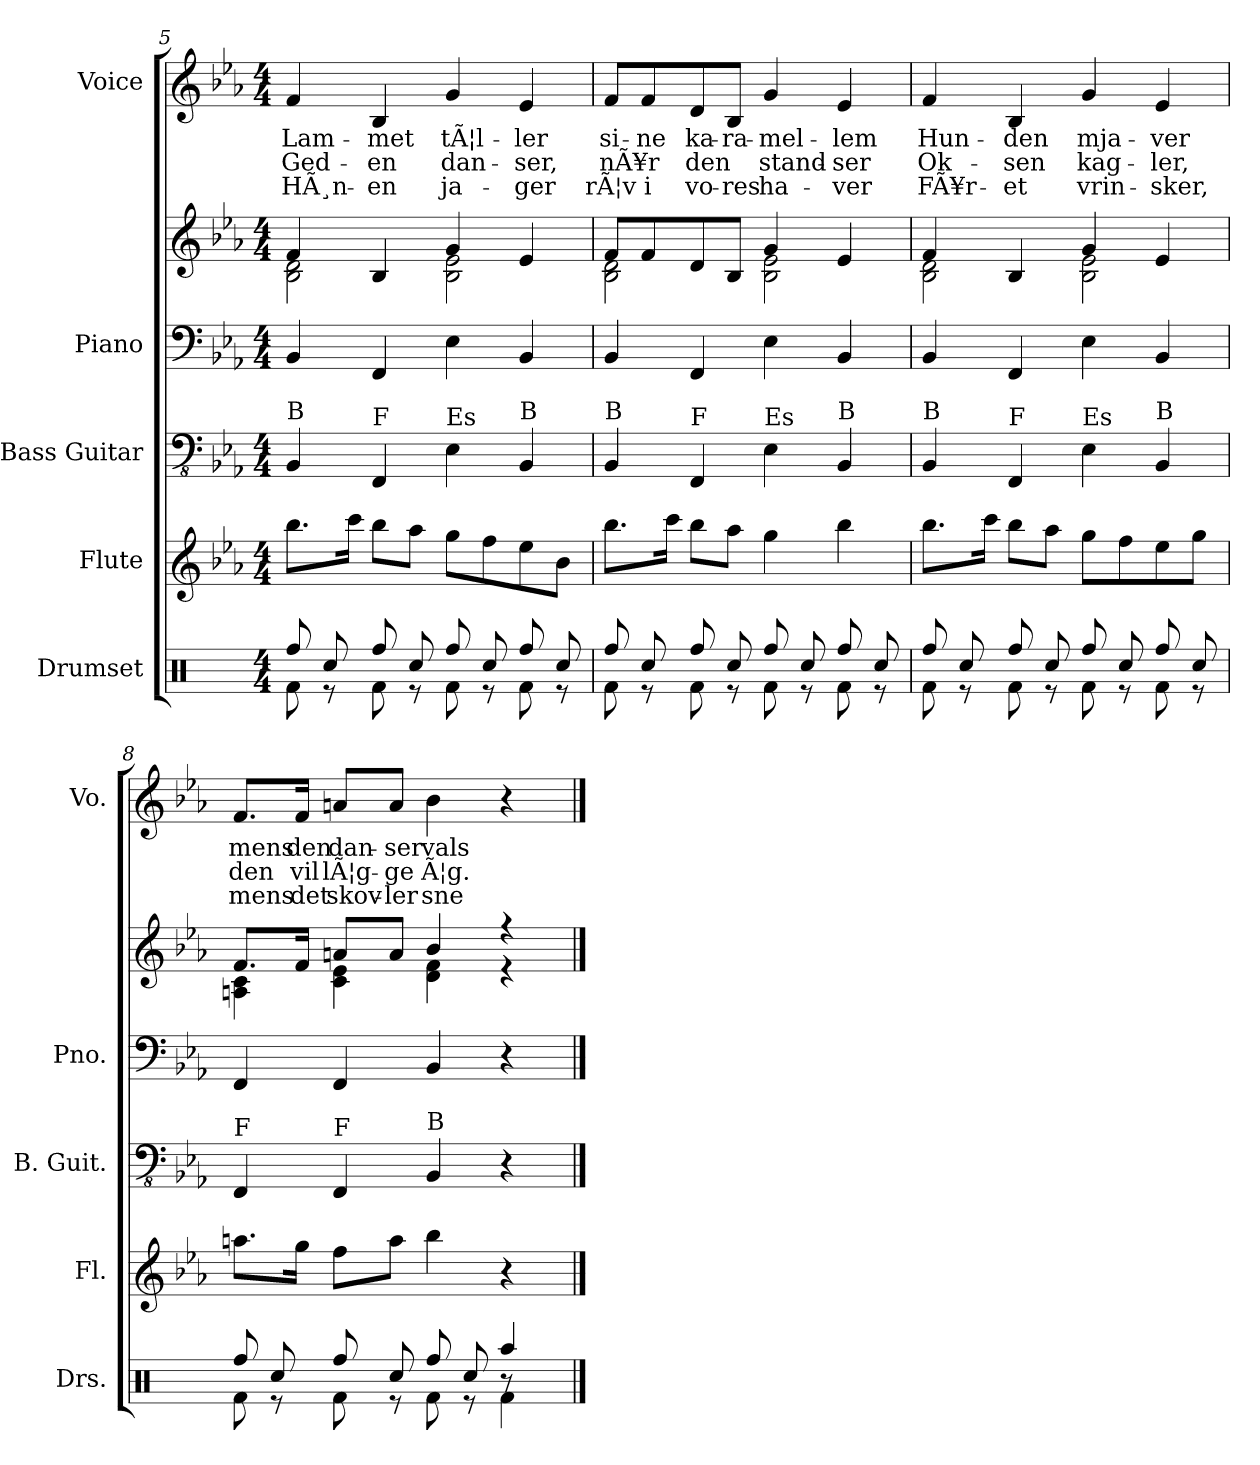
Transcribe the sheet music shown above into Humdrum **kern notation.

**kern	**kern	**kern	**kern	**kern	**kern	**text	**text	**text
*part5	*part4	*part3	*part2	*part2	*part1	*part1	*part1	*part1
*staff6	*staff5	*staff4	*staff3	*staff2	*staff1	*staff1	*staff1	*staff1
*I"Drumset	*I"Flute	*I"Bass Guitar	*I"Piano	*	*I"Voice	*	*	*
*I'Drs.	*I'Fl.	*I'B. Guit.	*I'Pno.	*	*I'Vo.	*	*	*
!!LO:LB:g=z
*clefX	*clefG2	*clefFv4	*clefF4	*clefG2	*clefG2	*	*	*
*k[]	*k[b-e-a-]	*k[b-e-a-]	*k[b-e-a-]	*k[b-e-a-]	*k[b-e-a-]	*	*	*
*M4/4	*M4/4	*M4/4	*M4/4	*M4/4	*M4/4	*	*	*
=5	=5	=5	=5	=5	=5	=5	=5	=5
*^	*	*	*	*^	*	*	*	*
*	*^	*	*	*	*	*	*	*	*	*
!	!	!	!	!LO:TX:a:t=B	!	!	!	!	!	!	!
!	!	!	!	!	!	!	!	!	!LO:LY:b	!LO:LY:b	!LO:LY:b
8ryy	8Rf\	8Rff/	8.bb-\L	4BBB-/	4BB-/	4f/	2B-\ 2d\	4f/	Lam-	Ged-	HÃ¸n-
8Rcc/	8r	8ryy	.	.	.	.	.	.	.	.	.
.	.	.	16ccc\Jk	.	.	.	.	.	.	.	.
!	!	!	!	!LO:TX:a:t=F	!	!	!	!	!	!	!
!	!	!	!	!	!	!	!	!	!LO:LY:b	!LO:LY:b	!LO:LY:b
8ryy	8Rf\	8Rff/	8bb-\L	4FFF/	4FF/	4B-/	.	4B-/	-met	-en	-en
8Rcc/	8r	8ryy	8aa-\J	.	.	.	.	.	.	.	.
!	!	!	!	!LO:TX:a:t=Es	!	!	!	!	!	!	!
!	!	!	!	!	!	!	!	!	!LO:LY:b	!LO:LY:b	!LO:LY:b
8ryy	8Rf\	8Rff/	8gg\L	4EE-\	4E-\	4g/	2B-\ 2e-\	4g/	tÃ¦l-	dan-	ja-
8Rcc/	8r	8ryy	8ff\	.	.	.	.	.	.	.	.
!	!	!	!	!LO:TX:a:t=B	!	!	!	!	!	!	!
!	!	!	!	!	!	!	!	!	!LO:LY:b	!LO:LY:b	!LO:LY:b
8ryy	8Rf\	8Rff/	8ee-\	4BBB-/	4BB-/	4e-/	.	4e-/	-ler	-ser,	-ger
8Rcc/	8r	8ryy	8b-\J	.	.	.	.	.	.	.	.
=6	=6	=6	=6	=6	=6	=6	=6	=6	=6	=6	=6
!	!	!	!	!LO:TX:a:t=B	!	!	!	!	!	!	!
!	!	!	!	!	!	!	!	!	!LO:LY:b	!LO:LY:b	!LO:LY:b
8ryy	8Rf\	8Rff/	8.bb-\L	4BBB-/	4BB-/	8f/L	2B-\ 2d\	8f/L	si-	nÃ¥r	rÃ¦v
!	!	!	!	!	!	!	!	!	!LO:LY:b	!	!LO:LY:b
8Rcc/	8r	8ryy	.	.	.	8f/	.	8f/	-ne	.	i
.	.	.	16ccc\Jk	.	.	.	.	.	.	.	.
!	!	!	!	!LO:TX:a:t=F	!	!	!	!	!	!	!
!	!	!	!	!	!	!	!	!	!LO:LY:b	!LO:LY:b	!LO:LY:b
8ryy	8Rf\	8Rff/	8bb-\L	4FFF/	4FF/	8d/	.	8d/	ka-	den	vo-
!	!	!	!	!	!	!	!	!	!LO:LY:b	!	!LO:LY:b
8Rcc/	8r	8ryy	8aa-\J	.	.	8B-/J	.	8B-/J	-ra-	.	-res
!	!	!	!	!LO:TX:a:t=Es	!	!	!	!	!	!	!
!	!	!	!	!	!	!	!	!	!LO:LY:b	!LO:LY:b	!LO:LY:b
8ryy	8Rf\	8Rff/	4gg\	4EE-\	4E-\	4g/	2B-\ 2e-\	4g/	-mel-	stand-	ha-
8Rcc/	8r	8ryy	.	.	.	.	.	.	.	.	.
!	!	!	!	!LO:TX:a:t=B	!	!	!	!	!	!	!
!	!	!	!	!	!	!	!	!	!LO:LY:b	!LO:LY:b	!LO:LY:b
8ryy	8Rf\	8Rff/	4bb-\	4BBB-/	4BB-/	4e-/	.	4e-/	-lem	-ser	-ver
8Rcc/	8r	8ryy	.	.	.	.	.	.	.	.	.
!!LO:PB:g=z
=7	=7	=7	=7	=7	=7	=7	=7	=7	=7	=7	=7
!	!	!	!	!LO:TX:a:t=B	!	!	!	!	!	!	!
!	!	!	!	!	!	!	!	!	!LO:LY:b	!LO:LY:b	!LO:LY:b
8ryy	8Rf\	8Rff/	8.bb-\L	4BBB-/	4BB-/	4f/	2B-\ 2d\	4f/	Hun-	Ok-	FÃ¥r-
8Rcc/	8r	8ryy	.	.	.	.	.	.	.	.	.
.	.	.	16ccc\Jk	.	.	.	.	.	.	.	.
!	!	!	!	!LO:TX:a:t=F	!	!	!	!	!	!	!
!	!	!	!	!	!	!	!	!	!LO:LY:b	!LO:LY:b	!LO:LY:b
8ryy	8Rf\	8Rff/	8bb-\L	4FFF/	4FF/	4B-/	.	4B-/	-den	-sen	-et
8Rcc/	8r	8ryy	8aa-\J	.	.	.	.	.	.	.	.
!	!	!	!	!LO:TX:a:t=Es	!	!	!	!	!	!	!
!	!	!	!	!	!	!	!	!	!LO:LY:b	!LO:LY:b	!LO:LY:b
8ryy	8Rf\	8Rff/	8gg\L	4EE-\	4E-\	4g/	2B-\ 2e-\	4g/	mja-	kag-	vrin-
8Rcc/	8r	8ryy	8ff\	.	.	.	.	.	.	.	.
!	!	!	!	!LO:TX:a:t=B	!	!	!	!	!	!	!
!	!	!	!	!	!	!	!	!	!LO:LY:b	!LO:LY:b	!LO:LY:b
8ryy	8Rf\	8Rff/	8ee-\	4BBB-/	4BB-/	4e-/	.	4e-/	-ver	-ler,	-sker,
8Rcc/	8r	8ryy	8gg\J	.	.	.	.	.	.	.	.
=8	=8	=8	=8	=8	=8	=8	=8	=8	=8	=8	=8
!	!	!	!	!LO:TX:a:t=F	!	!	!	!	!	!	!
!	!	!	!	!	!	!	!	!	!LO:LY:b	!LO:LY:b	!LO:LY:b
8ryy	8Rf\	8Rff/	8.aan\L	4FFF/	4FF/	8.f/L	4An\ 4c\	8.f/L	mens	den	mens
8Rcc/	8r	8ryy	.	.	.	.	.	.	.	.	.
!	!	!	!	!	!	!	!	!	!LO:LY:b	!LO:LY:b	!LO:LY:b
.	.	.	16gg\Jk	.	.	16f/Jk	.	16f/Jk	den	vil	det
!	!	!	!	!LO:TX:a:t=F	!	!	!	!	!	!	!
!	!	!	!	!	!	!	!	!	!LO:LY:b	!LO:LY:b	!LO:LY:b
8ryy	8Rf\	8Rff/	8ff\L	4FFF/	4FF/	8an/L	4c\ 4e-\	8an/L	dan-	lÃ¦g-	skov-
!	!	!	!	!	!	!	!	!	!LO:LY:b	!LO:LY:b	!LO:LY:b
8Rcc/	8r	8ryy	8aa\J	.	.	8a/J	.	8a/J	-ser	-ge	-ler
!	!	!	!	!LO:TX:a:t=B	!	!	!	!	!	!	!
!	!	!	!	!	!	!	!	!	!LO:LY:b	!LO:LY:b	!LO:LY:b
8ryy	8Rf\	8Rff/	4bb-\	4BBB-/	4BB-/	4b-/	4d\ 4f\	4b-\	vals	Ã¦g.	sne
8Rcc/	8r	8ryy	.	.	.	.	.	.	.	.	.
4Raa/	4Rf\	8r	4r	4r	4r	4r	4r	4r	.	.	.
.	.	8ryy	.	.	.	.	.	.	.	.	.
*v	*v	*v	*	*	*	*v	*v	*	*	*	*
==	==	==	==	==	==	==	==	==
*-	*-	*-	*-	*-	*-	*-	*-	*-
